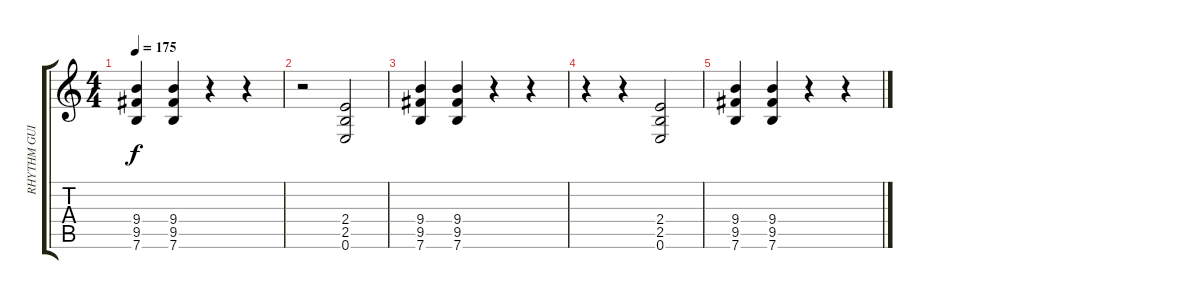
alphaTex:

\track ("RHYTHM GUITAR 2" "RHYTHM GUI") {instrument overdrivenguitar}
\staff {score tabs}
\tuning (E4 B3 G3 D3 A2 E2) {hide}
\ts (4 4)
\tempo 175
\clef g2
\ks c
(9.4 9.5 7.6).4{dy f} (9.4 9.5 7.6).4 r.4 r.4 |
r.2 (2.4 2.5 0.6).2 |
(9.4 9.5 7.6).4 (9.4 9.5 7.6).4 r.4 r.4 |
r.4 r.4 (2.4 2.5 0.6).2 |
(9.4 9.5 7.6).4 (9.4 9.5 7.6).4 r.4 r.4
